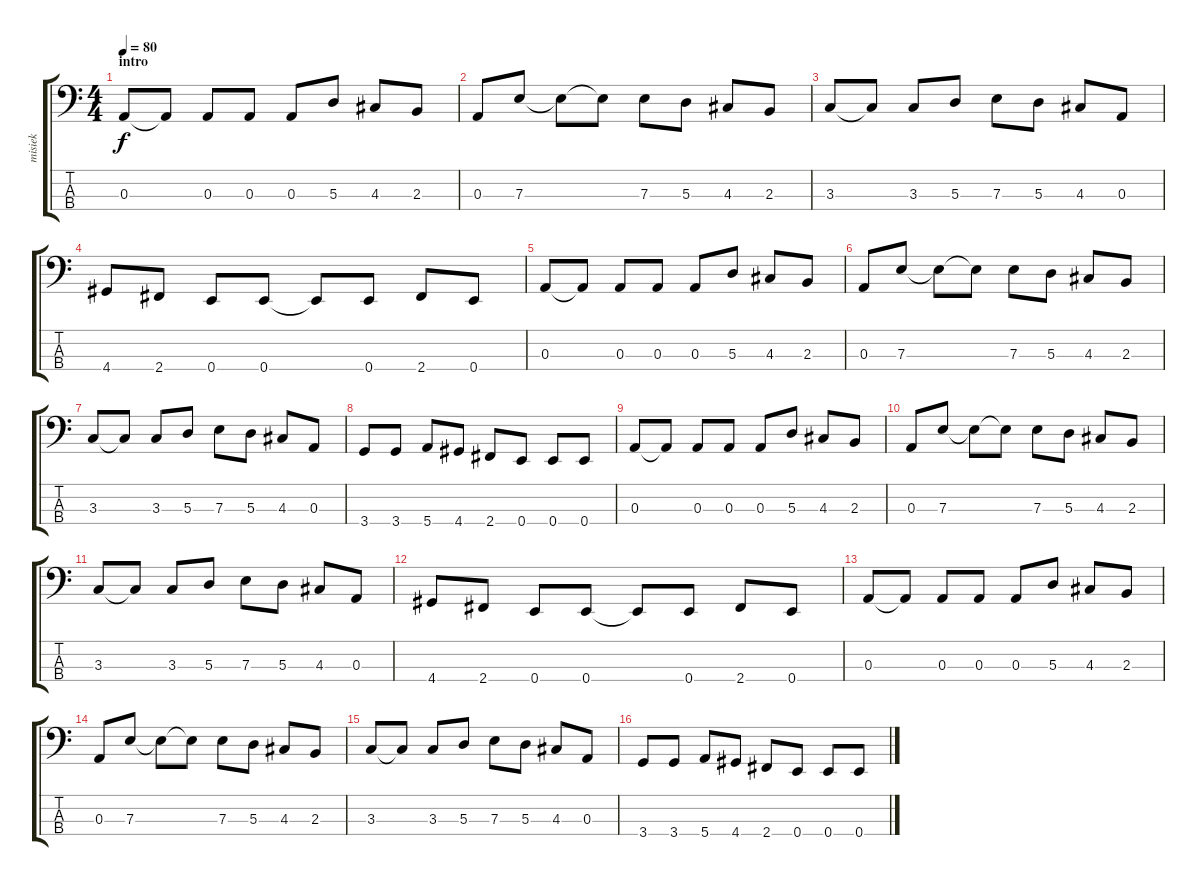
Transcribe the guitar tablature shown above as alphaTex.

\track ("misiek" "misiek") {instrument electricbasspick}
\staff {score tabs}
\tuning (G2 D2 A1 E1) {hide}
\ts (4 4)
\section ("" "intro")
\tempo 80
\clef f4
\ks c
0.3.8{dy f instrument electricbasspick} 0.3{t}.8 0.3.8 0.3.8 0.3.8 5.3.8 4.3.8 2.3.8 |
0.3.8 7.3.8 7.3{t}.8 7.3{t}.8 7.3.8 5.3.8 4.3.8 2.3.8 |
3.3.8 3.3{t}.8 3.3.8 5.3.8 7.3.8 5.3.8 4.3.8 0.3.8 |
4.4.8 2.4.8 0.4.8 0.4.8 0.4{t}.8 0.4.8 2.4.8 0.4.8 |
0.3.8 0.3{t}.8 0.3.8 0.3.8 0.3.8 5.3.8 4.3.8 2.3.8 |
0.3.8 7.3.8 7.3{t}.8 7.3{t}.8 7.3.8 5.3.8 4.3.8 2.3.8 |
3.3.8 3.3{t}.8 3.3.8 5.3.8 7.3.8 5.3.8 4.3.8 0.3.8 |
3.4.8 3.4.8 5.4.8 4.4.8 2.4.8 0.4.8 0.4.8 0.4.8 |
0.3.8 0.3{t}.8 0.3.8 0.3.8 0.3.8 5.3.8 4.3.8 2.3.8 |
0.3.8 7.3.8 7.3{t}.8 7.3{t}.8 7.3.8 5.3.8 4.3.8 2.3.8 |
3.3.8 3.3{t}.8 3.3.8 5.3.8 7.3.8 5.3.8 4.3.8 0.3.8 |
4.4.8 2.4.8 0.4.8 0.4.8 0.4{t}.8 0.4.8 2.4.8 0.4.8 |
0.3.8 0.3{t}.8 0.3.8 0.3.8 0.3.8 5.3.8 4.3.8 2.3.8 |
0.3.8 7.3.8 7.3{t}.8 7.3{t}.8 7.3.8 5.3.8 4.3.8 2.3.8 |
3.3.8 3.3{t}.8 3.3.8 5.3.8 7.3.8 5.3.8 4.3.8 0.3.8 |
3.4.8 3.4.8 5.4.8 4.4.8 2.4.8 0.4.8 0.4.8 0.4.8
